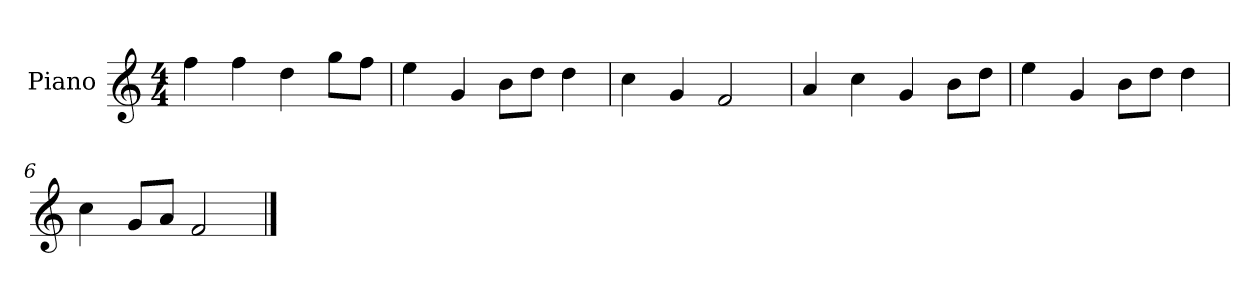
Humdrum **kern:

**kern
*part1
*staff1
*I"Piano
*I'P-no
*clefG2
*k[]
*M4/4
*MM90
=1
4ff\
4ff\
4dd\
8gg\L
8ff\J
=2
4ee\
4g/
8b\L
8dd\J
4dd\
=3
4cc\
4g/
2f/
=4
4a/
4cc\
4g/
8b\L
8dd\J
=5
4ee\
4g/
8b\L
8dd\J
4dd\
=6
4cc\
8g/L
8a/J
2f/
==
*-
